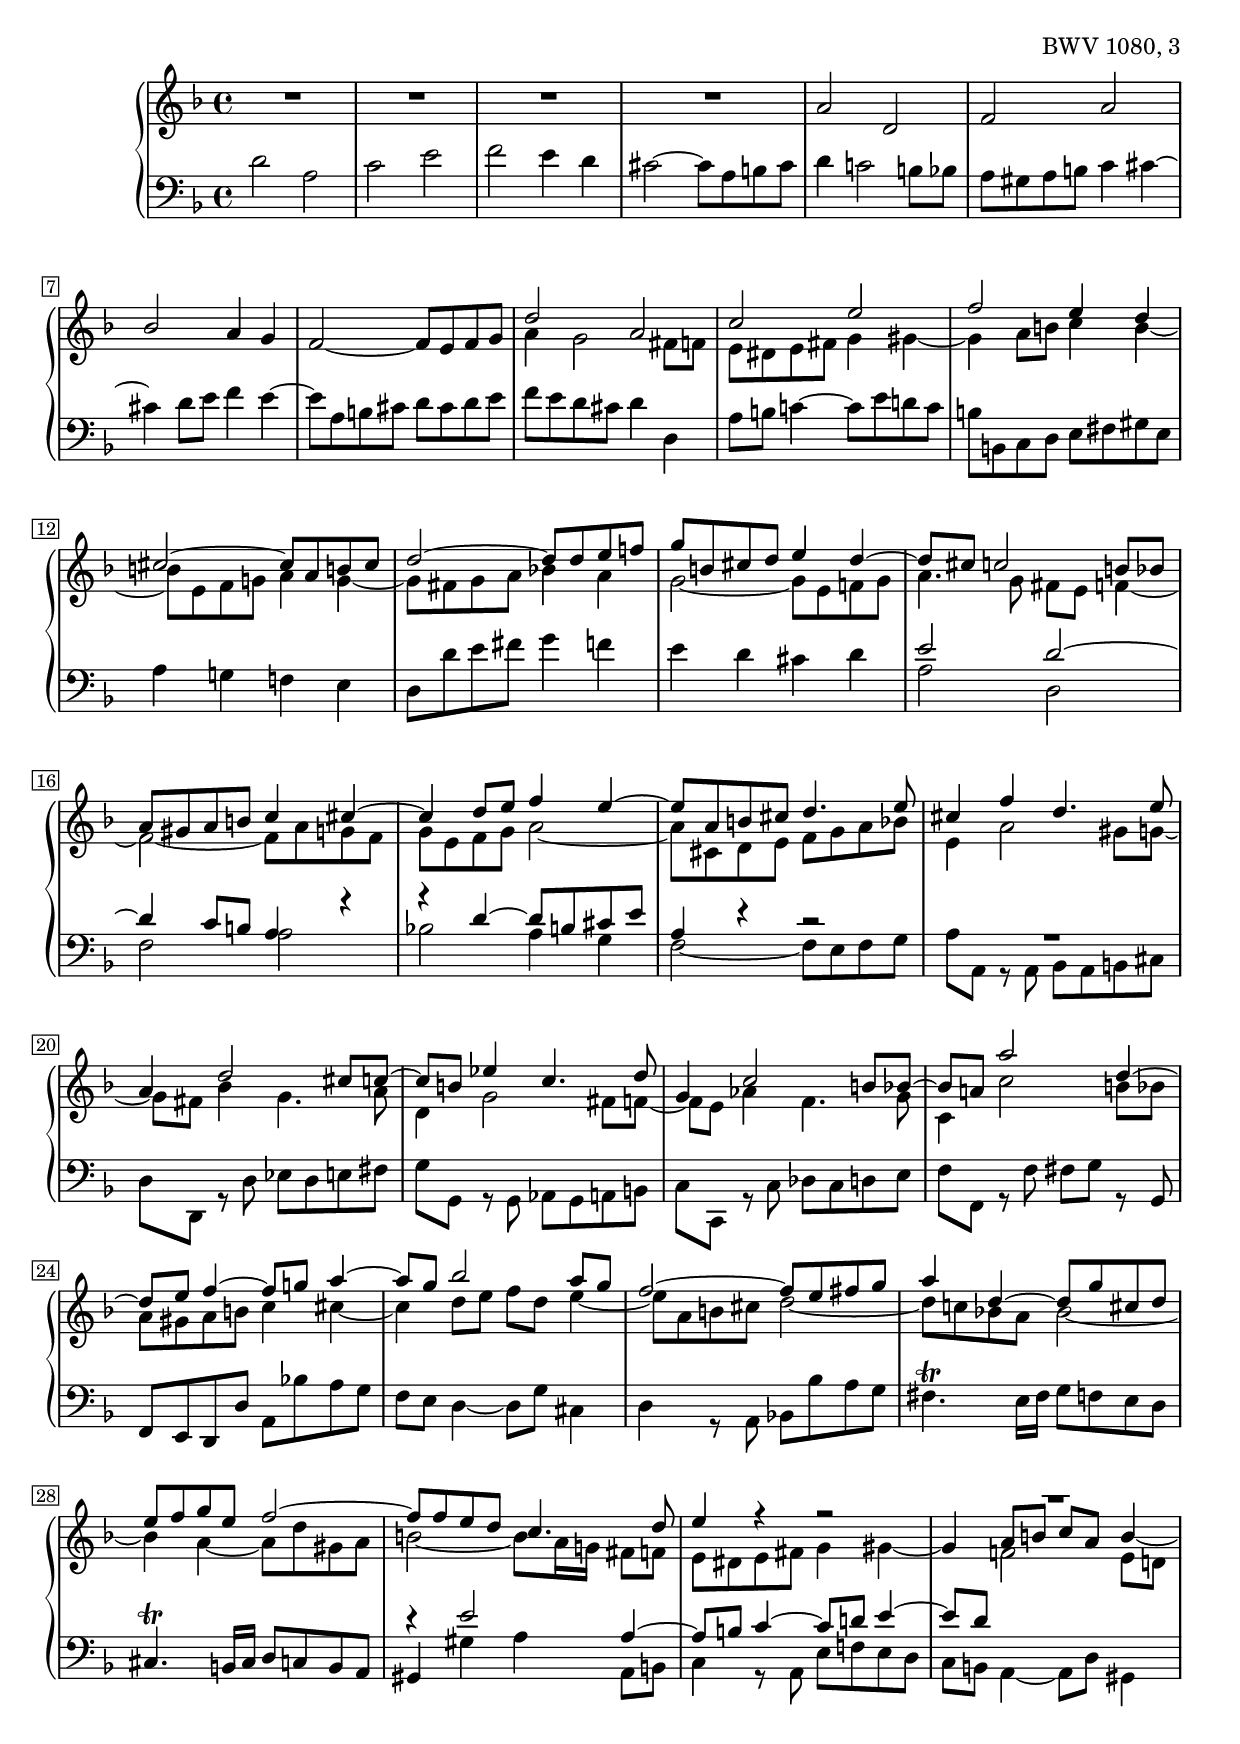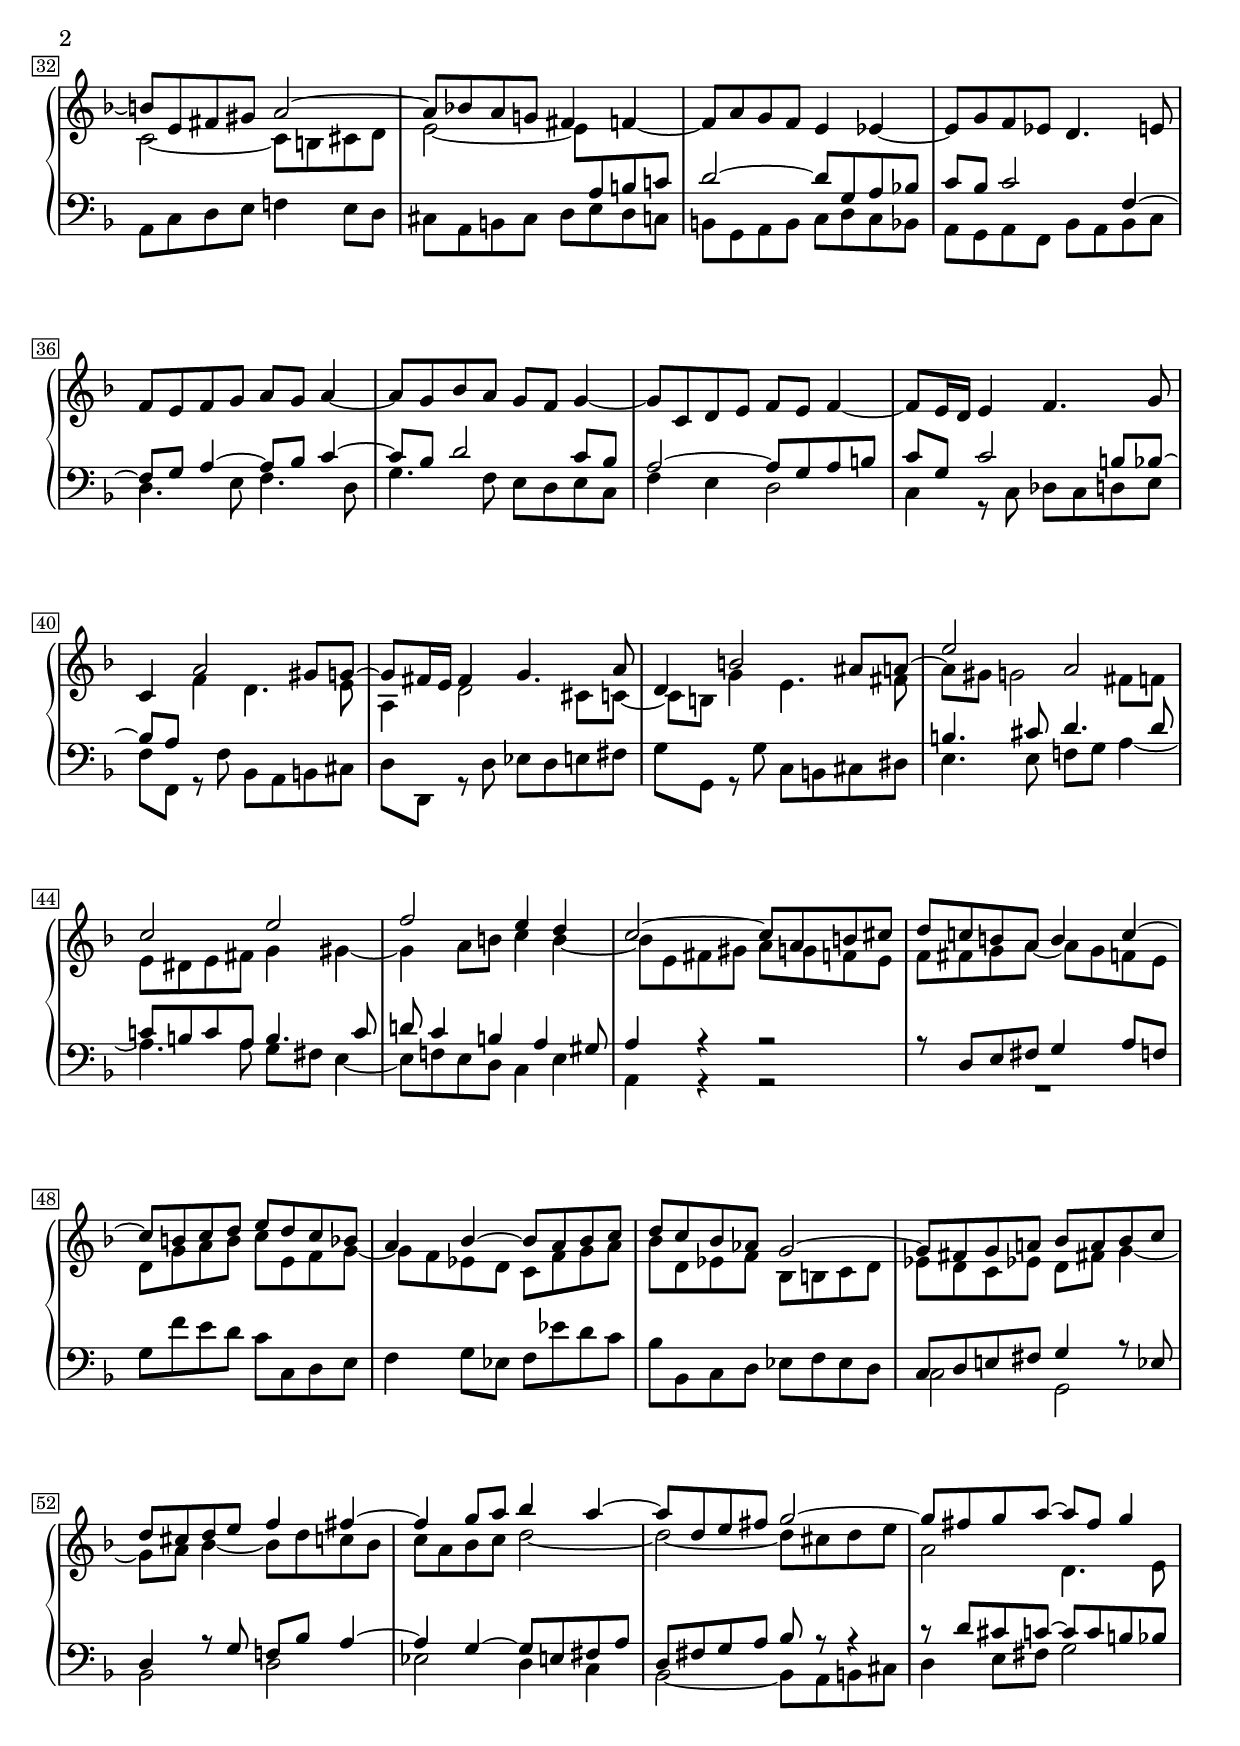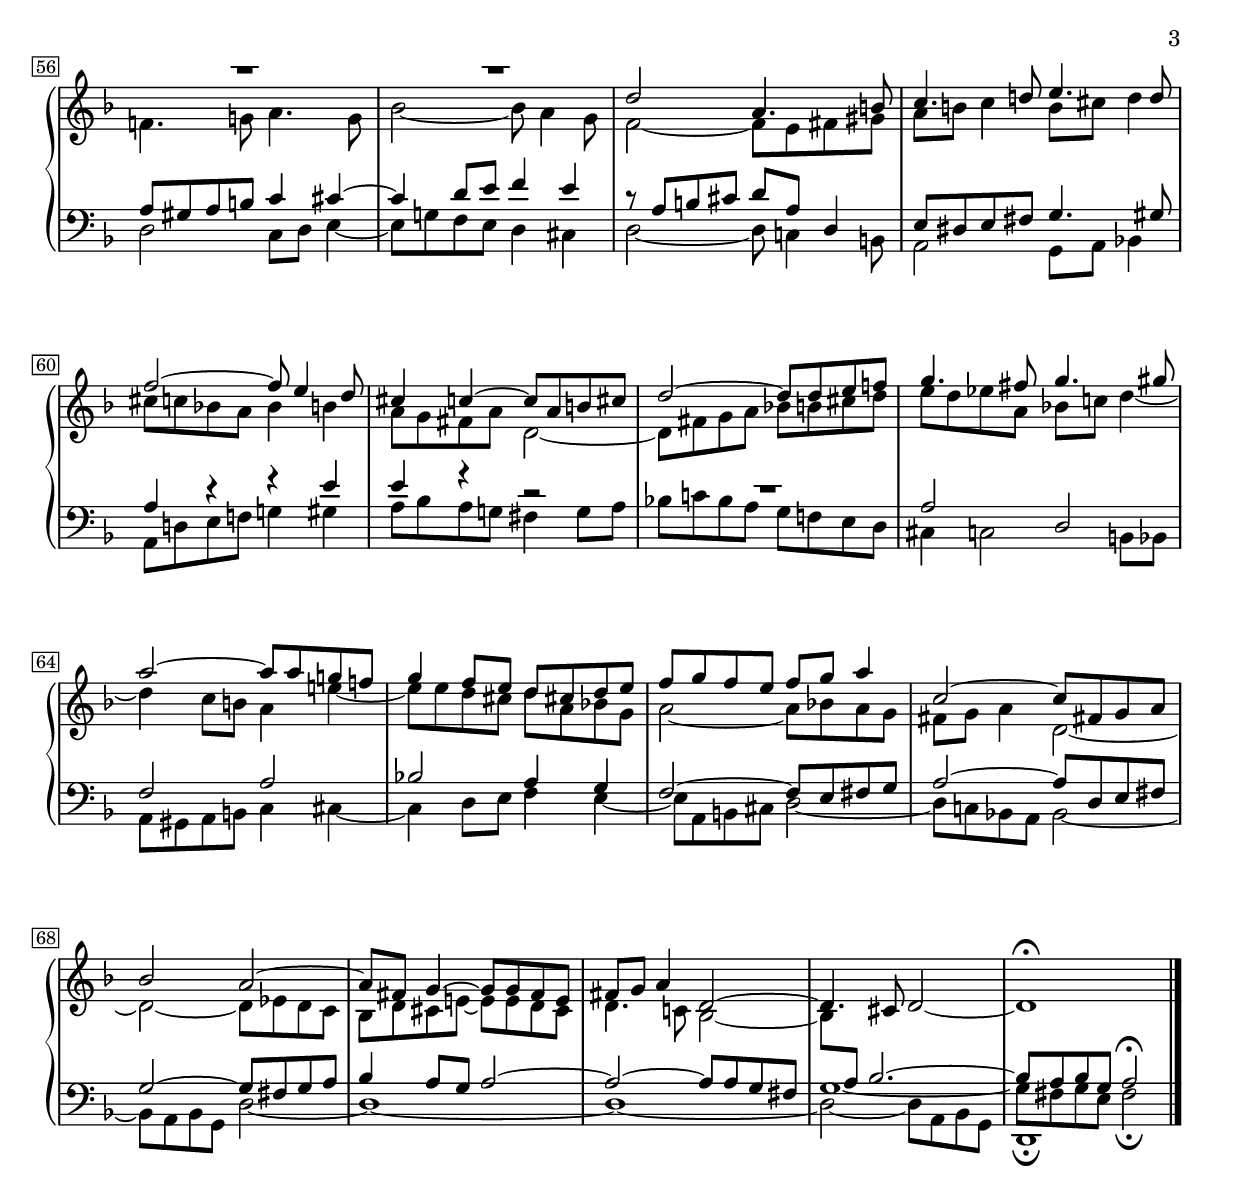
Global = {
  \key d \minor
  \time 4/4
  \include "../global.ly"
}

Soprano = \context Voice = "one" \relative c'' {
  \voiceOne
  | \override MultiMeasureRest.staff-position = #0
    R1*4
  | s1*4
  | d2 a
  %10
  | c e
  | f e4 d
  | cis2~ cis8 a b cis
  | d2~ d8 d e f
  | g b, cis d e4 d~
  %15
  | d8 cis c2 b8 bes
  | a gis a b c4 cis~
  | cis d8 e f4 e~
  | e8 a, b cis d4. e8
  | cis4 f d4. e8
  %20
  | a,4 d2 cis8 c~
  | c b ees4 c4. d8
  | g,4 c2 b8 bes~
  | bes a a'2 d,4~
  | d8 e f4~ f8 g a4~
  %25
  | a8 g bes2 a8 g
  | f2~ f8 e fis g
  | a4 d,~ d8 g cis, d
  | e f g e f2~
  | f8 f e d c4. d8
  %30
  | e4 r r2
  | \override MultiMeasureRest.staff-position = #6
    R1
  | s1*11
  %43
  | e2 a,
  | c e
  %45
  | f e4 d
  | c2~ c8 a b cis
  | d c! b a b4 c~
  | c8 b c d e d c bes
  | a4 bes~ bes8 a bes c
  %50
  | d c bes aes g2~
  | g8 fis g a bes a bes c
  | d cis d e f4 fis~
  | fis g8 a bes4 a~
  | a8 d, e fis g2~
  %55
  | g8 fis g a~ a fis g4
  | R1*2
  | d2 a4. b8
  | c4. d8 e4. d8
  %60
  | f2~ f8 e4 d8
  | cis4 c~ c8 a b cis
  | d2~ d8 d e f
  | g4. fis8 g4. gis8
  | a2~ a8 a g f
  %65
  | g4 f8 e d cis! d e
  | f g f e f g a4
  | c,2~ c8 fis,! g a
  | bes2 a~
  | a8 fis g4~ g8 g fis e
  %70
  | fis g a4 d,2~
  | d4. cis8 d2_~
  | d1\fermata
  | \bar "|."
}

Alto = \context Voice = "two" \relative c' {
  \voiceTwo
  | s1*4
  %5
  | \stemUp
    a'2 d,
  | f a
  | bes a4 g
  | f2~ f8 e f g
  | \stemDown
    a4 g2 fis8 f
  %10
  | e dis e fis g4 gis~
  | gis a8 b c4 b~
  | b8 e, f g a4 g~
  | g8 fis g a bes4 a
  | g2~ g8 e f g
  %15
  | a4. g8 fis e f4~
  | f2~ f8 a g f
  | g e f g a2~
  | a8 cis, d e f g a bes
  | e,4 a2 gis8 g~
  %20
  | g fis bes4 g4. a8
  | d,4 g2 fis8 f~
  | f e aes4 f4. g8
  | c,4 c'2 b8 bes
  | a gis a b c4 cis~
  %25
  | cis d8 e f d e4~
  | e8 a, b cis d2~
  | d8 c bes a bes2~
  | bes4 a~ a8 d gis, a
  | b2~ b8[ a16 g] fis8 f
  %30
  | e dis e fis g4 gis~
  | \stemUp
    gis a8 b c a b4~
  | b8 e, fis gis a2^~
  | a8 bes! a g fis4 f~
  | f8 a g f e4 ees~
  %35
  | ees8 g f ees d4. e8
  | f e f g a g a4~
  | a8 g bes a g f g4~
  | g8 c, d e f e f4~
  | f8 e16 d e4 f4. g8
  %40
  | c,4 a'2 gis8 g^~
  | g8 fis16 e fis4 g4. a8
  | d,4 b'2 ais8 a^~
  | \stemDown
    a gis g2 fis8 f
  | e dis e fis g4 gis~
  %45
  | gis a8 b c4 b~
  | b8 e, fis gis a g f e
  | f fis g a~ a g f e
  | d g a b c e, f g~
  | g f ees d c f g a
  %50
  | bes d, ees f bes, b c d
  | ees d c ees d fis! g4~
  | g8 a bes4~ bes8 d c bes
  | c a bes c d2~
  | d~ d8 cis d e
  %55
  | a,2 d,4. e8
  | f!4. g8 a4. g8
  | bes2~ bes8 a4 g8
  | f2~ f8 e fis gis
  | a b c4 b8 cis d4
  %60
  | cis8 c bes a bes4 b
  | a8 g fis a d,2~
  | d8 fis g a bes b cis d
  | e d ees a, bes c d4~
  | d c8 b a4 e'~
  %65
  | e8 e d cis d a bes g
  | a2~ a8 bes a g
  | fis g a4 d,2~
  | d~ d8 ees d c
  | bes d cis e~ e e d cis
  %70
  | d4. c8 bes2~
  | bes8
    \change Staff = "lower"
    \stemUp
    a bes2.^~
  | bes8 a bes g a2^\fermata
}

Tenor = \context Voice = "three" \relative c' {
  \voiceThree
  %1
  | \stemDown
    d2 a
  | c e
  | f e4 d
  | cis2~ cis8 a b cis
  %5
  | d4 c!2 b8 bes
  | a gis a b c4 cis~
  | cis d8 e f4 e~
  | e8 a, b cis d cis d e
  | f e d cis d4 d,
  %10
  | a'8 b c4~ c8 e d c
  | b b, c d e fis gis e
  | a4 g! f e
  | d8 d' e fis g4 f
  | e d cis d
  %15
  | \stemUp
    e2 d~
  | d4 c8 b a4 r
  | r d~ d8 b cis e
  | a,4 r r2
  | R1
  | s1*9
  | r4 e'2 a,4~
  %30
  | a8 b c4~ c8 d e4~
  | e8 d
    \change Staff = "upper"
    \stemDown
    f2 e8 d
  | c2_~ c8 b cis d
  | e2_~ e8
    \change Staff = "lower"
    \stemUp
    a, b c
  | d2~ d8 g, a bes!
  %35
  | c bes c2 f,4~
  | f8 g a4~ a8 bes c4~
  | c8 bes d2 c8 bes
  | a2~ a8 g a b
  | c g c2 b8 bes~
  %40
  | bes a
    \change Staff = "upper"
    \stemDown
    f'4 d4. e8
  | a,4 d2 cis8 c_~
  | c b g'4 e4. fis8
  | \change Staff = "lower"
    \stemUp
    b,4. cis8 d4. d8
  | c b c a b4. c8
  %45
  | d c4 b a gis8
  | a4 r r2
  | r8 d, e fis g4 a8 f
  | \stemDown
    g f' e d c c, d e
  | f4 g8 ees f ees' d c
  %50
  | bes bes, c d ees f ees d
  | \stemUp
    c d e! fis g4 r8 ees
  | d4 r8 g f bes a4~
  | a g~ g8 e fis a
  | d, fis g a bes r r4
  %55
  | r8 d cis c~ c c b bes
  | a gis a b c4 cis~
  | cis d8 e f4 e
  | r8 a, b cis d a d,4
  | e8 dis e fis g4. gis8
  %60
  | a4 r r e'
  | e r r2
  | \override MultiMeasureRest.staff-position = #6
    R1
  | a,2 d,
  | f a
  %65
  | bes! a4 g
  | f2~ f8 e fis g
  | a2~ a8 d, e fis
  | g2~ g8 fis g a
  | bes4 a8 g a2~
  %70
  | a~ a8 a g fis
  | \shape #'((1 . 0.9) (0 . 1.1) (0 . 1) (-0.3 . 1)) Tie
    g1_~
  | \stemDown
    g8 fis g e fis2_\fermata
}

Bass = \context Voice = "four" \relative c {
  \voiceFour
  | s1*14 %1 to 14
  %15
  | a'2 d,
  | f a
  | bes a4 g
  | f2~ f8 e f g
  | a a, r a bes a b cis
  %20
  | d d, r d' ees d e fis
  | g g, r g aes g a b
  | c c, r c' des c d e
  | f f, r f' fis g r \stemUp g,
  | f e d d' \stemDown a bes' a g
  %25
  | f e d4~ d8 g cis,4
  | d r8 a bes bes' a g
  | fis4.^\trill e16 fis g8 f e d
  | \stemUp cis4.^\trill b16 cis d8 c b a
  | gis4 \stemDown gis' a a,8 b
  %30
  | c4 r8 a e' f e d
  | c b a4~ a8 d gis,4
  | a8 c d e f4 e8 d
  | cis a b cis d e d c
  | b g a b c d c bes
  %35
  | a g a f bes a bes c
  | d4. e8 f4. d8
  | g4. f8 e d e c
  | f4 e d2
  | c4 r8 c des c d e
  %40
  | f f, r f' bes, a b cis
  | d d, r d' ees d e fis
  | g g, r g' c, b cis dis
  | e4. e8 f! g a4~
  | a4. a8 g fis e4~
  %45
  | e8 f! e d c4 e
  | a, r r2
  | R1
  | s1*3
  %51
  | c2 g
  | bes d
  | ees d4 c
  | bes2~ bes8 a b cis
  %55
  | d4 e8 fis g2
  | d c8 d e4~
  | e8 g f e d4 cis
  | d2~ d8 c!4 b8
  | a2 g8 a bes!4
  %60
  | a8 d e f g4 gis
  | a8 bes a g! fis4 g8 a
  | bes! c! bes a g f e d
  | cis4 c2 b8 bes
  | a gis a b c4 cis~
  %65
  | cis d8 e f4 e~
  | e8 a, b cis d2~
  | d8 c! bes a bes2~
  | bes8 a bes g d'2~
  | d1~
  %70
  | d~
  | d2~ d8 a bes g
  | d1\fermata
}

\score {
  \new PianoStaff
  <<
    \accidentalStyle Score.piano
    \context Staff = "upper" <<
      \set Staff.midiInstrument = #"acoustic grand"
      \Global
      \clef treble
      \Soprano
      \Alto
    >>
    \context Staff = "lower" <<
      \set Staff.midiInstrument = #"acoustic grand"
      \Global
      \clef bass
      \Tenor
      \Bass
    >>
  >>
  \header {
    %composer = "Johann Sebastian Bach"
    opus = "BWV 1080, 3"
    title = ##f
    subtitle = \markup { \smallCaps "Contrapunctus III" }
  }
  \layout { }
  \midi { }
}
